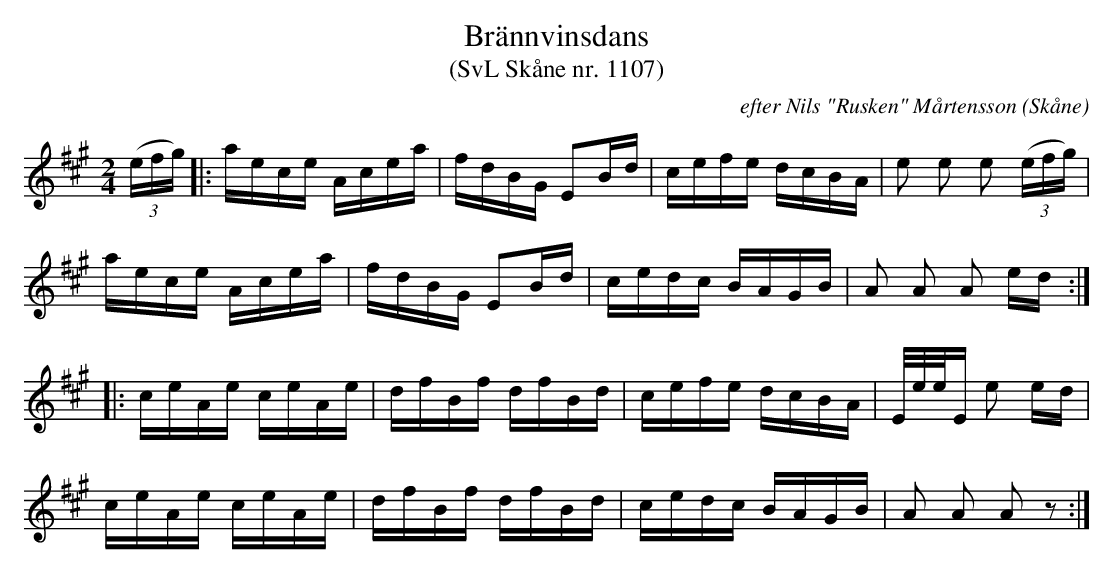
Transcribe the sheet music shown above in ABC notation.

X:1
T:Brännvinsdans
T:(SvL Skåne nr. 1107)
C:efter Nils "Rusken" Mårtensson
O:Skåne
M:2/4
L:1/16
K:A
(3(efg) |: aece Acea | fdBG E2Bd | cefe dcBA | e2 e2 e2 (3(efg) |
           aece Acea | fdBG E2Bd | cedc BAGB | A2 A2 A2 ed :|
        |: ceAe ceAe | dfBf dfBd | cefe dcBA | E/e/e/E e2 ed |
           ceAe ceAe | dfBf dfBd | cedc BAGB | A2 A2 A2 z2 :|
